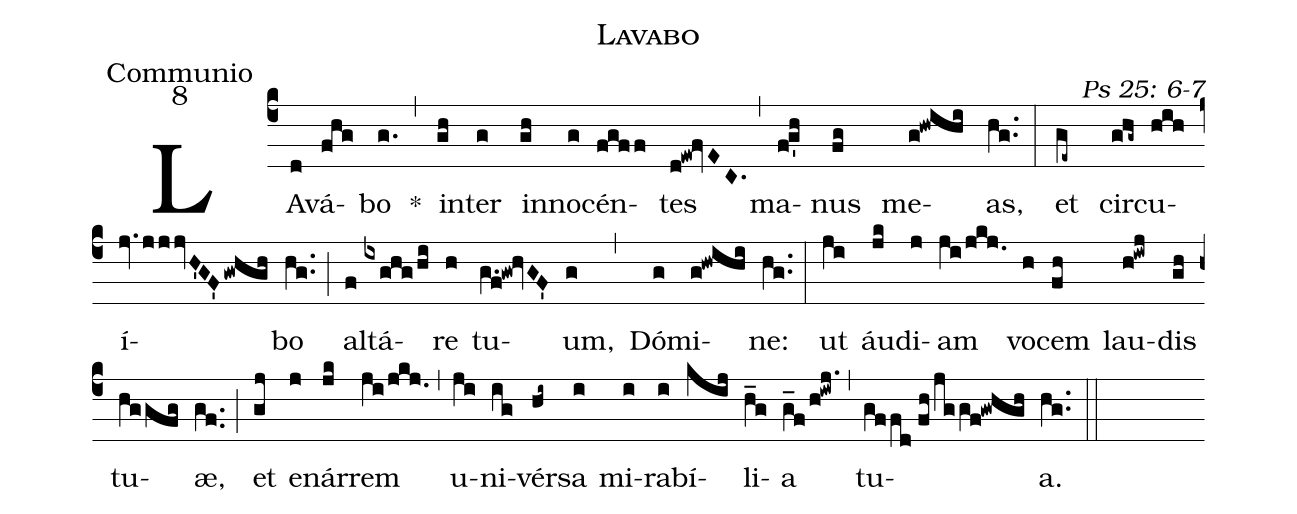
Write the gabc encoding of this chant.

name: Lavabo;
office-part: Communio;
mode: 8;
commentary: Ps 25: 6-7;
%%
(c4) LA(d)vá(fhg)bo(g.) *(,) in(gh)ter(g) in(gh)no(g)cén(fgff)tes(d!ew!fvEC.) (,) ma(f!g'h)nus(fg) me(g!hwihi)as,(hg..) (:)
et(ge~) cir(ghg~)cu(hih)í(jv.jjjvH'GF'gwhgh)bo(hg..) (;) al(f)tá(ixghg/hi)re(h) tu(g.f!gw!hvGF')um,(g) (,) Dó(g)mi(g!hwihi)ne:(hg..) (:)
ut(ji) áu(jk)di(j)am(ji/jkj.) vo(h)cem(fh) lau(h!iwj)dis(gh) tu(hggfg)æ,(gf..) (;) et(gj) e(j)nár(jk)rem(ji/jkj.) (,) u(ji)ni(ig)vér(hi~)sa(i) mi(i)ra(i)bí(kij)li(h_g)a(g_f/h!iwj.) (,) tu(gffd//fh/jggf!gwhgh)a.(hg..) (::)
